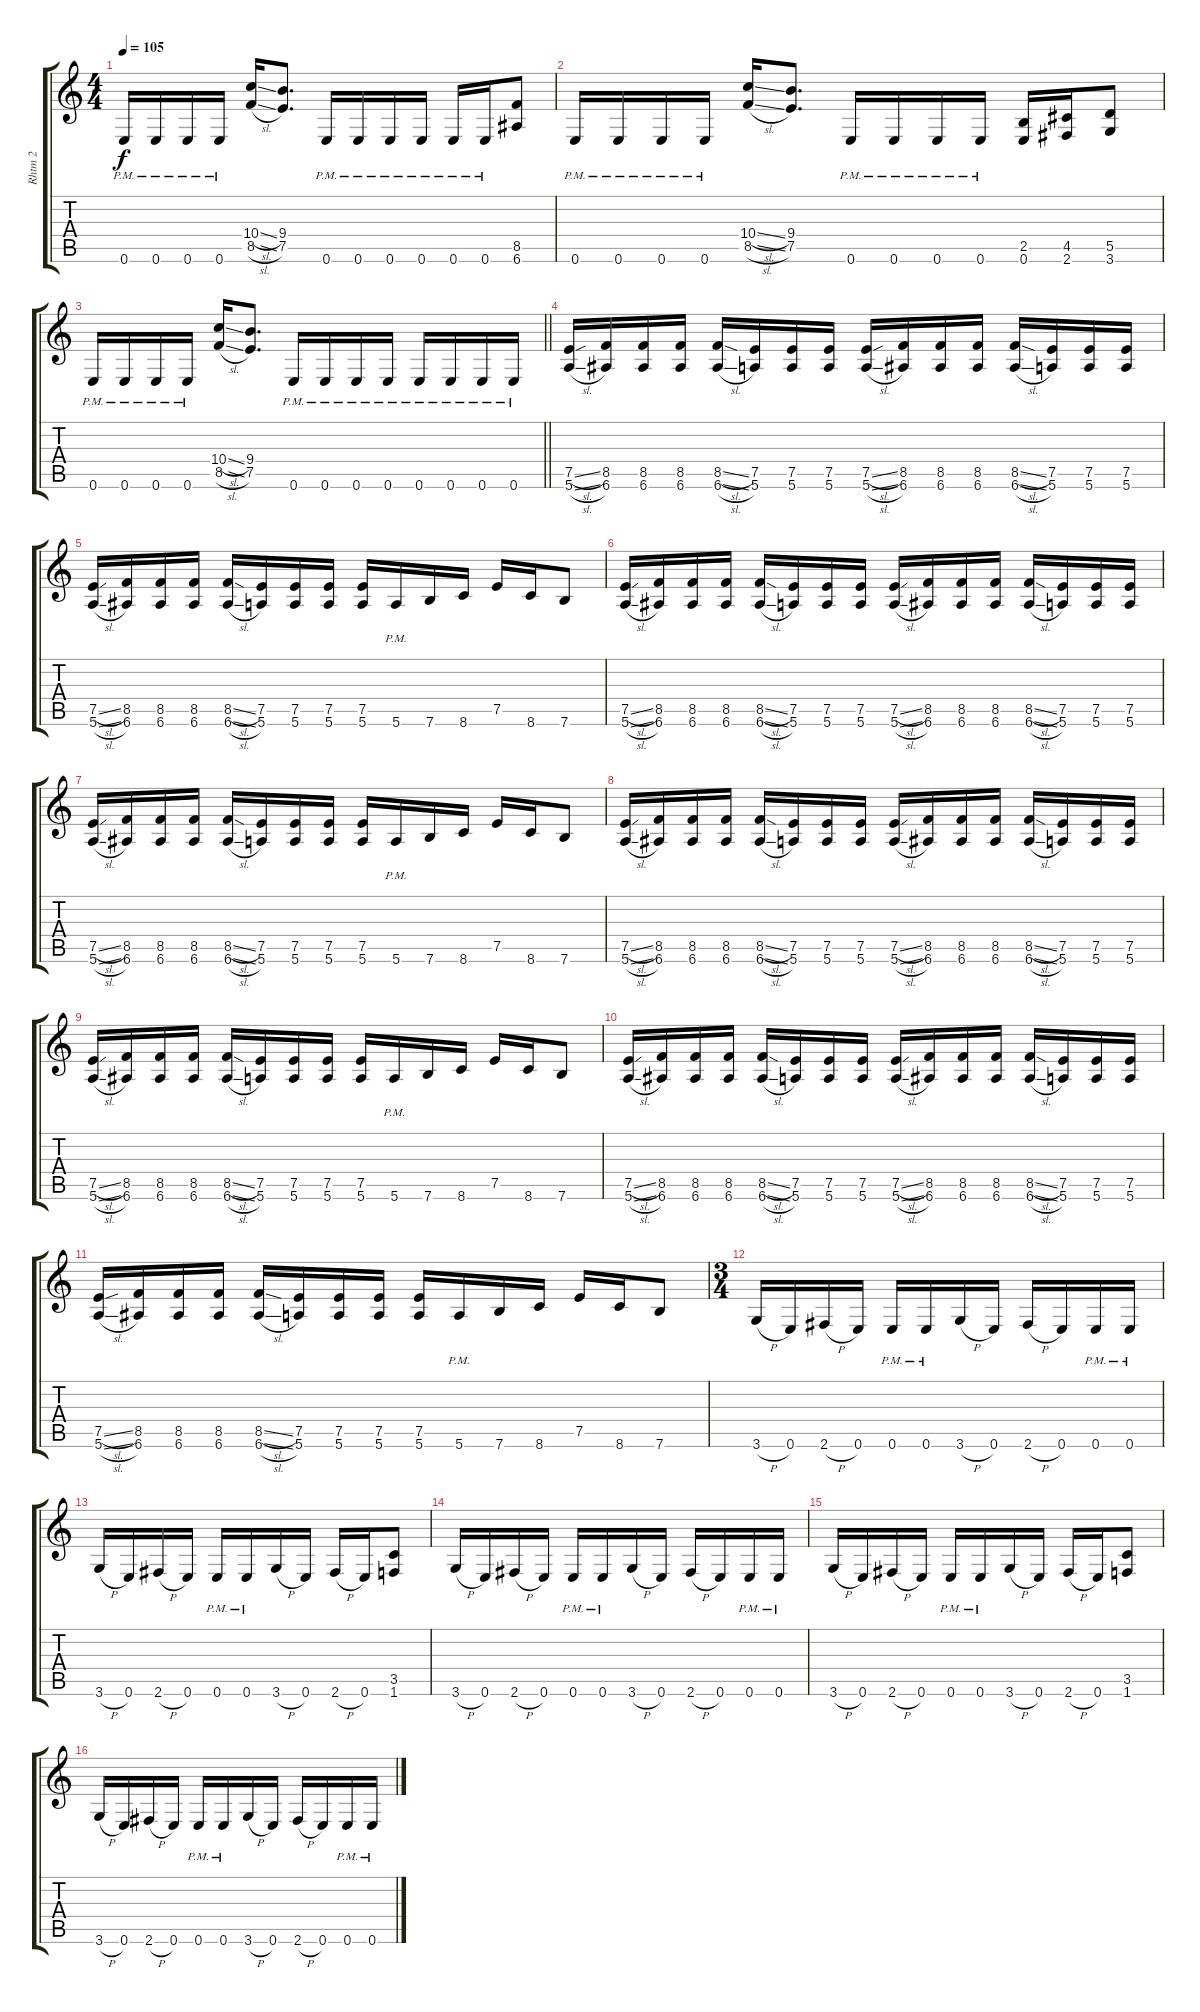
\track ("Rhtm 2" "Rhtm 2") {instrument distortionguitar}
\staff {score tabs}
\tuning (E4 B3 G3 D3 A2 E2) {hide}
\ts (4 4)
\tempo 105
\clef g2
\ks c
0.6{pm}.16{dy f} 0.6{pm}.16 0.6{pm}.16 0.6{pm}.16 (10.4{sl} 8.5{sl}).16 (9.4 7.5).8{d} 0.6{pm}.16 0.6{pm}.16 0.6{pm}.16 0.6{pm}.16 0.6{pm}.16 0.6{pm}.16 (8.5 6.6).8 |
0.6{pm}.16 0.6{pm}.16 0.6{pm}.16 0.6{pm}.16 (10.4{sl} 8.5{sl}).16 (9.4 7.5).8{d} 0.6{pm}.16 0.6{pm}.16 0.6{pm}.16 0.6{pm}.16 (2.5 0.6).16 (4.5 2.6).16 (5.5 3.6).8 |
\barLineRight lightlight
0.6{pm}.16 0.6{pm}.16 0.6{pm}.16 0.6{pm}.16 (10.4{sl} 8.5{sl}).16 (9.4 7.5).8{d} 0.6{pm}.16 0.6{pm}.16 0.6{pm}.16 0.6{pm}.16 0.6{pm}.16 0.6{pm}.16 0.6{pm}.16 0.6{pm}.16 |
(7.5{sl} 5.6{sl}).16 (8.5 6.6).16 (8.5 6.6).16 (8.5 6.6).16 (8.5{sl} 6.6{sl}).16 (7.5 5.6).16 (7.5 5.6).16 (7.5 5.6).16 (7.5{sl} 5.6{sl}).16 (8.5 6.6).16 (8.5 6.6).16 (8.5 6.6).16 (8.5{sl} 6.6{sl}).16 (7.5 5.6).16 (7.5 5.6).16 (7.5 5.6).16 |
(7.5{sl} 5.6{sl}).16 (8.5 6.6).16 (8.5 6.6).16 (8.5 6.6).16 (8.5{sl} 6.6{sl}).16 (7.5 5.6).16 (7.5 5.6).16 (7.5 5.6).16 (7.5 5.6).16 5.6{pm}.16 7.6.16 8.6.16 7.5.16 8.6.16 7.6.8 |
(7.5{sl} 5.6{sl}).16 (8.5 6.6).16 (8.5 6.6).16 (8.5 6.6).16 (8.5{sl} 6.6{sl}).16 (7.5 5.6).16 (7.5 5.6).16 (7.5 5.6).16 (7.5{sl} 5.6{sl}).16 (8.5 6.6).16 (8.5 6.6).16 (8.5 6.6).16 (8.5{sl} 6.6{sl}).16 (7.5 5.6).16 (7.5 5.6).16 (7.5 5.6).16 |
(7.5{sl} 5.6{sl}).16 (8.5 6.6).16 (8.5 6.6).16 (8.5 6.6).16 (8.5{sl} 6.6{sl}).16 (7.5 5.6).16 (7.5 5.6).16 (7.5 5.6).16 (7.5 5.6).16 5.6{pm}.16 7.6.16 8.6.16 7.5.16 8.6.16 7.6.8 |
(7.5{sl} 5.6{sl}).16 (8.5 6.6).16 (8.5 6.6).16 (8.5 6.6).16 (8.5{sl} 6.6{sl}).16 (7.5 5.6).16 (7.5 5.6).16 (7.5 5.6).16 (7.5{sl} 5.6{sl}).16 (8.5 6.6).16 (8.5 6.6).16 (8.5 6.6).16 (8.5{sl} 6.6{sl}).16 (7.5 5.6).16 (7.5 5.6).16 (7.5 5.6).16 |
(7.5{sl} 5.6{sl}).16 (8.5 6.6).16 (8.5 6.6).16 (8.5 6.6).16 (8.5{sl} 6.6{sl}).16 (7.5 5.6).16 (7.5 5.6).16 (7.5 5.6).16 (7.5 5.6).16 5.6{pm}.16 7.6.16 8.6.16 7.5.16 8.6.16 7.6.8 |
(7.5{sl} 5.6{sl}).16 (8.5 6.6).16 (8.5 6.6).16 (8.5 6.6).16 (8.5{sl} 6.6{sl}).16 (7.5 5.6).16 (7.5 5.6).16 (7.5 5.6).16 (7.5{sl} 5.6{sl}).16 (8.5 6.6).16 (8.5 6.6).16 (8.5 6.6).16 (8.5{sl} 6.6{sl}).16 (7.5 5.6).16 (7.5 5.6).16 (7.5 5.6).16 |
(7.5{sl} 5.6{sl}).16 (8.5 6.6).16 (8.5 6.6).16 (8.5 6.6).16 (8.5{sl} 6.6{sl}).16 (7.5 5.6).16 (7.5 5.6).16 (7.5 5.6).16 (7.5 5.6).16 5.6{pm}.16 7.6.16 8.6.16 7.5.16 8.6.16 7.6.8 |
\ts (3 4)
3.6{h}.16 0.6.16 2.6{h}.16 0.6.16 0.6{pm}.16 0.6{pm}.16 3.6{h}.16 0.6.16 2.6{h}.16 0.6.16 0.6{pm}.16 0.6{pm}.16 |
3.6{h}.16 0.6.16 2.6{h}.16 0.6.16 0.6{pm}.16 0.6{pm}.16 3.6{h}.16 0.6.16 2.6{h}.16 0.6.16 (3.5 1.6).8 |
3.6{h}.16 0.6.16 2.6{h}.16 0.6.16 0.6{pm}.16 0.6{pm}.16 3.6{h}.16 0.6.16 2.6{h}.16 0.6.16 0.6{pm}.16 0.6{pm}.16 |
3.6{h}.16 0.6.16 2.6{h}.16 0.6.16 0.6{pm}.16 0.6{pm}.16 3.6{h}.16 0.6.16 2.6{h}.16 0.6.16 (3.5 1.6).8 |
3.6{h}.16 0.6.16 2.6{h}.16 0.6.16 0.6{pm}.16 0.6{pm}.16 3.6{h}.16 0.6.16 2.6{h}.16 0.6.16 0.6{pm}.16 0.6{pm}.16
